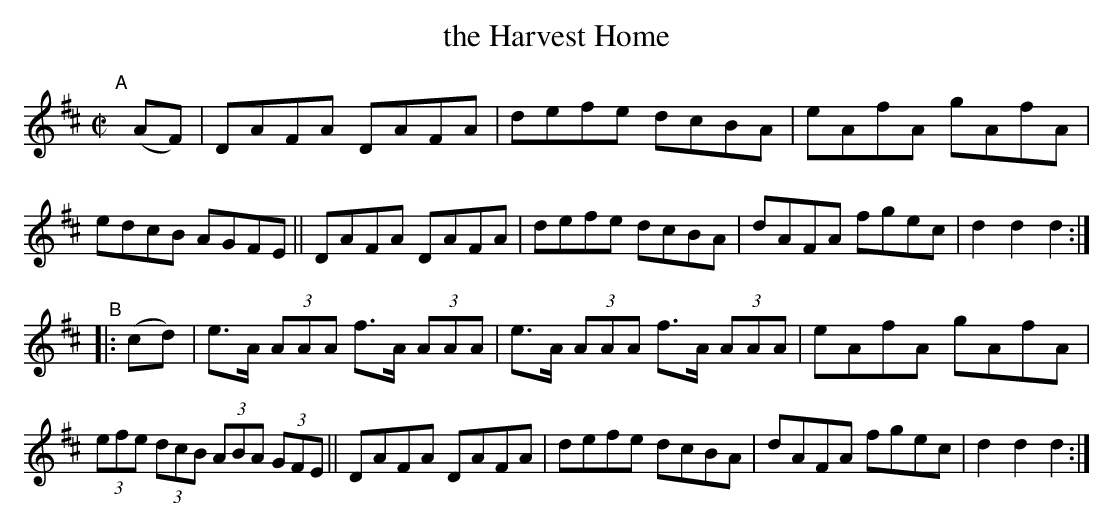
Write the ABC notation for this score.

X:1
T: the Harvest Home
M: C|
L: 1/8
K: D
"^A"[|] (AF) |\
DAFA DAFA | defe dcBA | eAfA gAfA | edcB AGFE ||\
DAFA DAFA | defe dcBA | dAFA fgec | d2 d2 d2 :|
"^B"|: (cd) |\
e>A (3AAA f>A (3AAA | e>A (3AAA f>A (3AAA | eAfA gAfA | (3efe (3dcB (3ABA (3GFE ||\
DAFA DAFA | defe dcBA | dAFA fgec | d2 d2 d2 :|
